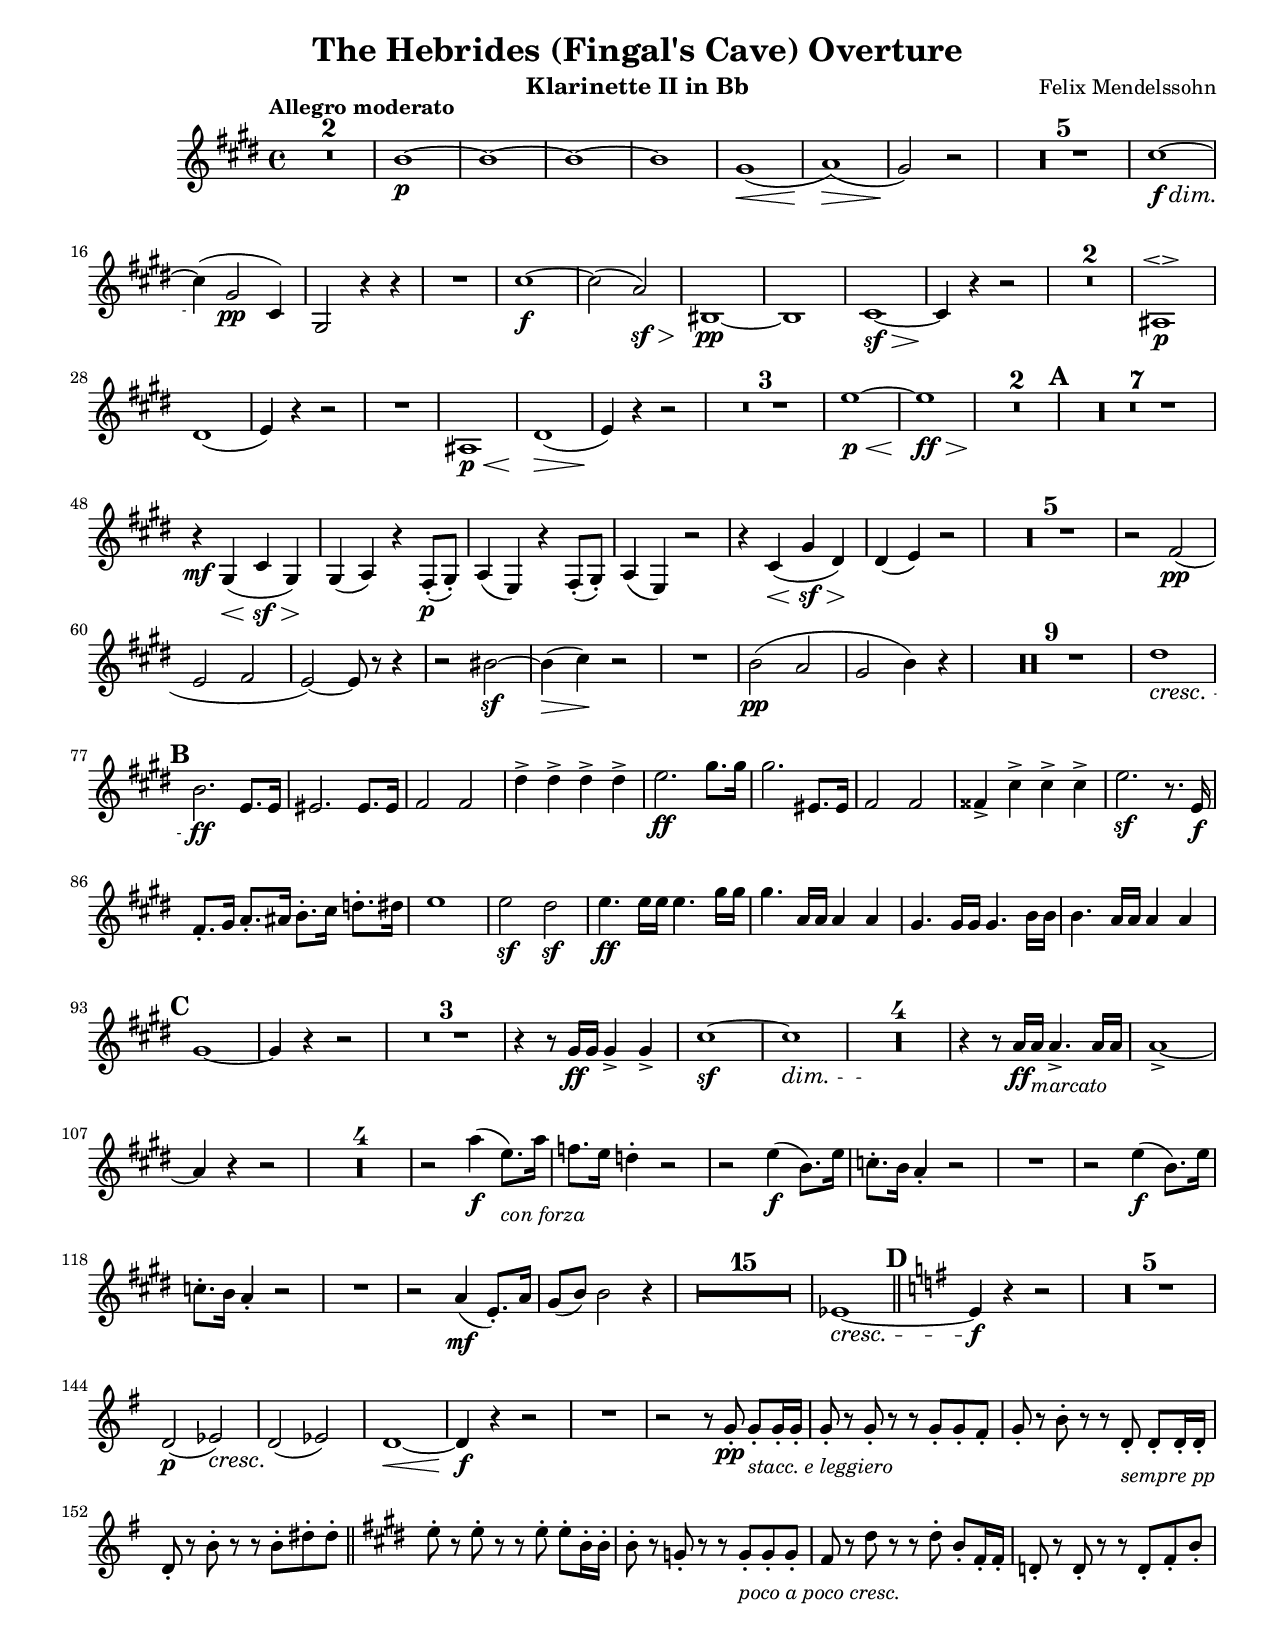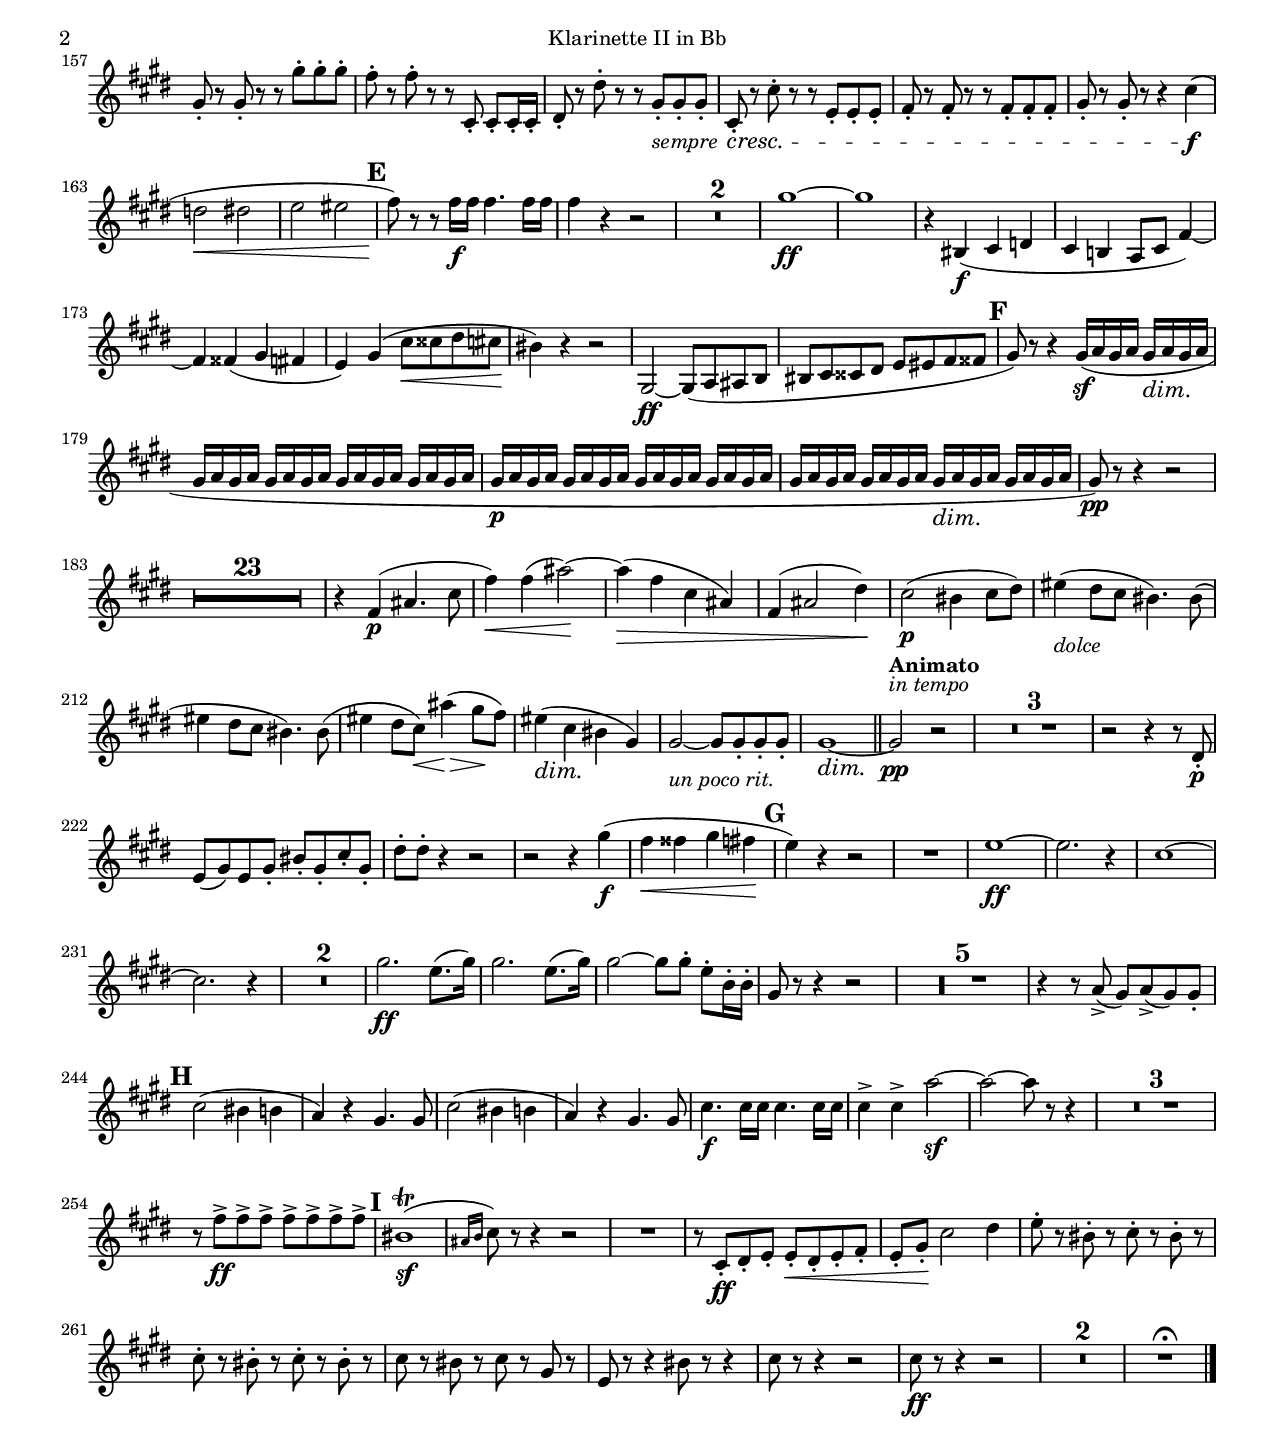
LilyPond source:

% This LilyPond file was generated by Rosegarden 16.00
\include "english.ly"
\version "2.18.2"
\header {
    composer = "Felix Mendelssohn"
    instrument = "Klarinette II in Bb"
    title = "The Hebrides (Fingal's Cave) Overture"
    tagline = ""
}
#(set-global-staff-size 18)
#(set-default-paper-size "letter")
\paper {
  system-system-spacing #'basic-distance = #14
}
\score {
    << % common
    \context Staff = "track 1" << 
        \set Score.skipBars = ##t
        %\set Staff.printKeyCancellation = ##f
        \context Voice = "voice 1" {
            \override Voice.TextScript #'padding = #2.0
            \override MultiMeasureRest #'expand-limit = 10
            \time 4/4
            \clef "treble"
            \transpose bf a {
            \key d \minor
            \tempo "Allegro moderato"
            R1*2
            c'' 1 \p ~
            c'' 1 ~
            c'' 1 ~
            c'' 1
            a' 1 \< (
            bf' 1 \> ) (
            a' 2 \! ) r
            R1*5
            d'' 1 \f \dim ~
            d'' 4 \! ( a' 2 \pp d' 4 )
            a 2 r4 r
            R1
            d'' 1 \f ~
            d'' 2 ( bf' \sf \> )
            cs' 1 \pp ~
            cs' 1
            d' 1 \sf \> ~
            d' 4 \! r r2
            R1*2
            b 1 \p ^\espressivo
            e' 1 (
            f' 4 ) r r2
            R1
            b 1 _\p \<
            e' 1 \> (
            f' 4 \! ) r r2
            R1*3
            f'' 1 \p \< ~
            f'' 1 \ff \>
            R1*2 \!
            \mark \default %A
            R1*7
            r4 \mf a \< ( d' \sf \> a \! )
            a 4 ( bf ) r g 8 \p -. ( a -. )
            bf 4 ( f ) r g 8 -. ( a -. )
            bf 4 ( f ) r2
            r4 d' \< ( a' \sf \> e' \! )
            e' 4 ( f' ) r2
            R1*5
            r2 g' \pp (
            f' 2 g'
            f' 2 ) ~ f' 8 r r4
            r2 cs'' \sf ~
            cs'' 4 \> ( d'' \! ) r2
            R1
            c'' 2 \pp ( bf'
            a' 2 c'' 4 ) r
            R1*9
            e'' 1 \cresc
            \mark \default %B
            c'' 2. \ff f' 8. f' 16
            fs' 2. fs' 8. fs' 16
            g' 2 g'
            e'' 4 -> e'' -> e'' -> e'' ->
            f'' 2. \ff a'' 8. a'' 16
            a'' 2. fs' 8. fs' 16
            g' 2 g'
            gs' 4 -> d'' -> d'' -> d'' ->
            f'' 2. \sf r8. f' 16 \f
            g' 8. -. a' 16 bf' 8. -. b' 16 c'' 8. -. d'' 16 ef'' 8. -. e'' 16
            f'' 1
            f'' 2 \sf e'' \sf
            f'' 4. \ff f'' 16 f'' f'' 4. a'' 16 a''
            a'' 4. bf' 16 bf' bf' 4 bf'
            a' 4. a' 16 a' a' 4. c'' 16 c''
            c'' 4. bf' 16 bf' bf' 4 bf'
            \mark \default %C
            a' 1 ~
            a' 4 r r2
            R1*3
            r4 r8 a' 16 \ff a' a' 4 -> a' ->
            d'' 1 \sf ~
            d'' 1 \dim
            R1*4 \!
            r4 r8 bf' 16 \ff bf' _\markup { \italic "marcato" } bf' 4. -> bf' 16 bf'
            bf' 1 -> ~
            bf' 4 r r2
            R1*4
            r2 bf'' 4 \f ( f'' 8. _\markup { \italic "con forza" } ) bf'' 16
            gf'' 8. f'' 16 ef'' 4 -. r2
            r2 f'' 4 \f ( c'' 8. ) f'' 16
            df'' 8. -. c'' 16 bf' 4 -. r2
            R1
            r2 f'' 4 \f ( c'' 8. ) f'' 16
            df'' 8. -. c'' 16 bf' 4 -. r2
            R1
            r2 bf' 4 \mf ( f' 8. -. ) bf' 16
            a' 8 ( c'' ) c'' 2 r4
            R1*15
            ff' 1 \cresc ~ \bar "||"
            \mark \default %D
            \key f \minor
            ff' 4 \f r r2
            R1*5
            ef' 2 \p ( ff' \cresc )
            ef' 2 \! ( ff' )
            ef' 1 \< ~
            ef' 4 \f r r2
            R1
            r2 r8 af' -. \pp af' -. _\markup { \italic "stacc. e leggiero" } af' 16 -. af' -.
            af' 8 -. r af' -. r r af' -. af' -. g' -.
            af' 8 -. r c'' -. r r ef' -. _\markup { \italic "sempre pp" } ef' -. ef' 16 -. ef' -.
            ef' 8 -. r c'' -. r r c'' -. e'' -. e'' -. \bar "||"
            \key d \minor
            f'' 8 -. r f'' -. r r f'' -. f'' -. c'' 16 -. c'' -.
            c'' 8 -. r af' -. r r af' -. _\markup { \italic "poco a poco cresc." } af' -. af' -.
            g' 8 r e'' r r e'' -. c'' -. g' 16 -. g' -.
            ef' 8 -. r ef' -. r r ef' -. g' -. c'' -.
            a' 8 -. r a' -. r r a'' -. a'' -. a'' -.
            g'' 8 -. r g'' -. r r d' -. d' -. d' 16 -. d' -.
            e' 8 -. r e'' -. r r a' -. _\markup { \italic "sempre" } a' -. a' -.
            d' 8 -. \cresc r d'' -. r r f' -. f' -. f' -.
            g' 8 -. r g' -. r r g' -. g' -. g' -.
            a' 8 -. r a' -. r r4 d'' \f (
            ef'' 2 \< e''
            f'' 2 fs''
            \mark \default %E
            g'' 8 \! ) r r g'' 16 \f g'' g'' 4. g'' 16 g''
            g'' 4 r r2
            R1*2
            a'' 1 \ff ~
            a'' 1
            r4 cs' \f ( d' ef'
            d' 4 c'! bf 8 d' g' 4 ) ~
            g' 4 gs' ( a' g'!
            f' 4 ) a' ( d'' 8 \< ds'' e'' d''!
            cs'' 4 \! ) r r2
            a 2 \ff ~ a 8 ( bf b c'
            cs' 8 d' ds' e' f' fs' g' gs'
            \mark \default %F
            a' 8 ) r r4 a' 16 \sf ( bf' a' bf' a' \dim bf' \! a' bf'
            a' 16 bf' a' bf' a' bf' a' bf' a' bf' a' bf' a' bf' a' bf'
            a' 16 \p bf' a' bf' a' bf' a' bf' a' bf' a' bf' a' bf' a' bf'
            a' 16 bf' a' bf' a' bf' a' bf' a' \dim bf' \! a' bf' a' bf' a' bf'
            a' 8 \pp ) r r4 r2
            R1*23
            r4 g' \p ( b' 4. d'' 8
            g'' 4 ) \< g'' ( b'' 2 \! ) ~
            b'' 4 ( \> g'' d'' b' )
            g' 4 ( b' 2 e'' 4 \! )
            d'' 2 \p ( cs'' 4 d'' 8 e'' )
            fs'' 4 _\markup { \italic "dolce" } ( e'' 8 d'' cs'' 4. ) cs'' 8 (
            fs'' 4 e'' 8 d'' cs'' 4. ) cs'' 8 (
            fs'' 4 e'' 8 d'' ) \< b'' 4 \> ( a'' 8 \! g'' )
            fs'' 4 \dim ( d'' \! cs'' a' )
            a' 2 _\markup { \italic "un poco rit." } ~ a' 8 a' -. a' -. a' -.
            a' 1 \dim ~ \bar "||"
            \tempo "Animato"
            a' 2 \pp ^\markup { \italic "in tempo" } r
            R1*3
            r2 r4 r8 e' -. \p
            f' 8 ( a' ) f' a' -. cs'' -. a' -. d'' -. a' -.
            e'' 8 -. e'' -. r4 r2
            r2 r4 a'' \f (
            g'' 4 \< gs'' a'' g'' \!
            \mark \default %G
            f'' 4 ) r r2
            R1
            f'' 1 \ff ~
            f'' 2. r4
            d'' 1 ~
            d'' 2. r4
            R1*2
            a'' 2. \ff f'' 8. ( a'' 16 )
            a'' 2. f'' 8. ( a'' 16 )
            a'' 2 ~ a'' 8 a'' -. f'' -. c'' 16 -. c'' -.
            a' 8 r r4 r2
            R1*5
            r4 r8 bf' -> ( a' ) bf' -> ( a' ) a' -.
            \mark \default %H
            d'' 2 ( cs'' 4 c''
            bf' 4 ) r a' 4. a' 8
            d'' 2 ( cs'' 4 c''
            bf' 4 ) r a' 4. a' 8
            d'' 4. \f d'' 16 d'' d'' 4. d'' 16 d''
            d'' 4 -> d'' -> bf'' 2 \sf ~
            bf'' 2 ~ bf'' 8 r r4
            R1*3
            r8 g'' -> \ff g'' -> g'' -> g'' -> g'' -> g'' -> g'' ->
            \mark \markup { \bold "I" }
            cs'' 1 \sf \trill (
            \grace { b' 16 c'' 16 } d'' 8 ) r r4 r2
            R1
            r8 d' -. \ff e' -. f' -. f' -. \< e' -. f' -. g' -.
            f' 8 -. a' -. \! d'' 2 e'' 4
            f'' 8 -. r cs'' -. r d'' -. r cs'' -. r
            d'' 8 -. r cs'' -. r d'' -. r cs'' -. r
            d'' 8 r cs'' r d'' r a' r
            f' 8 r r4 cs'' 8 r r4
            d'' 8 r r4 r2
            d'' 8 \ff r r4 r2
            R1*2
            R1 \fermataMarkup
            \bar "|."
            } %transpose
        } % Voice
    >> % Staff (final) ends
>> % notes
\layout {
    indent = 2.0\cm
    short-indent = 0.5\cm
    \context { \Score
      %\remove "Bar_number_engraver"
      %\override SpacingSpanner #'base-shortest-duration = #(ly:make-moment 1 10)
    }
}
} % score
